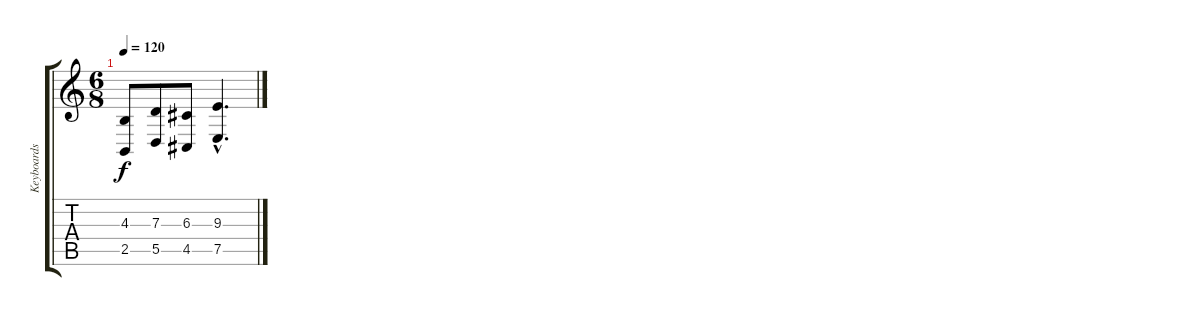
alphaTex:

\track ("Keyboards" "Keyboards") {instrument stringensemble2}
\staff {score tabs}
\tuning (E4 B3 G3 D3 A2 E2) {hide}
\ts (6 8)
\tempo 120
\clef g2
\ks c
(4.3 2.5).8{dy f} (7.3 5.5).8 (6.3 4.5).8 (9.3{hac} 7.5{hac}).4{d}
